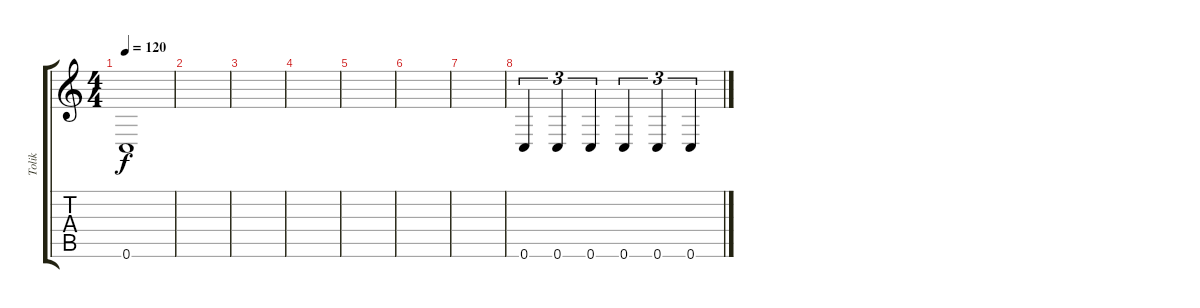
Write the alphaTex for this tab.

\track ("Tolik" "Tolik") {instrument distortionguitar}
\staff {score tabs}
\tuning (D4 A3 F3 C3 G2 C2) {hide}
\ts (4 4)
\tempo 120
\clef g2
\ks c
0.6{t}.1{dy f} |
|
|
|
|
|
|
0.6.4{tu (3 2)} 0.6.4{tu (3 2)} 0.6.4{tu (3 2)} 0.6.4{tu (3 2)} 0.6.4{tu (3 2)} 0.6.4{tu (3 2)}
